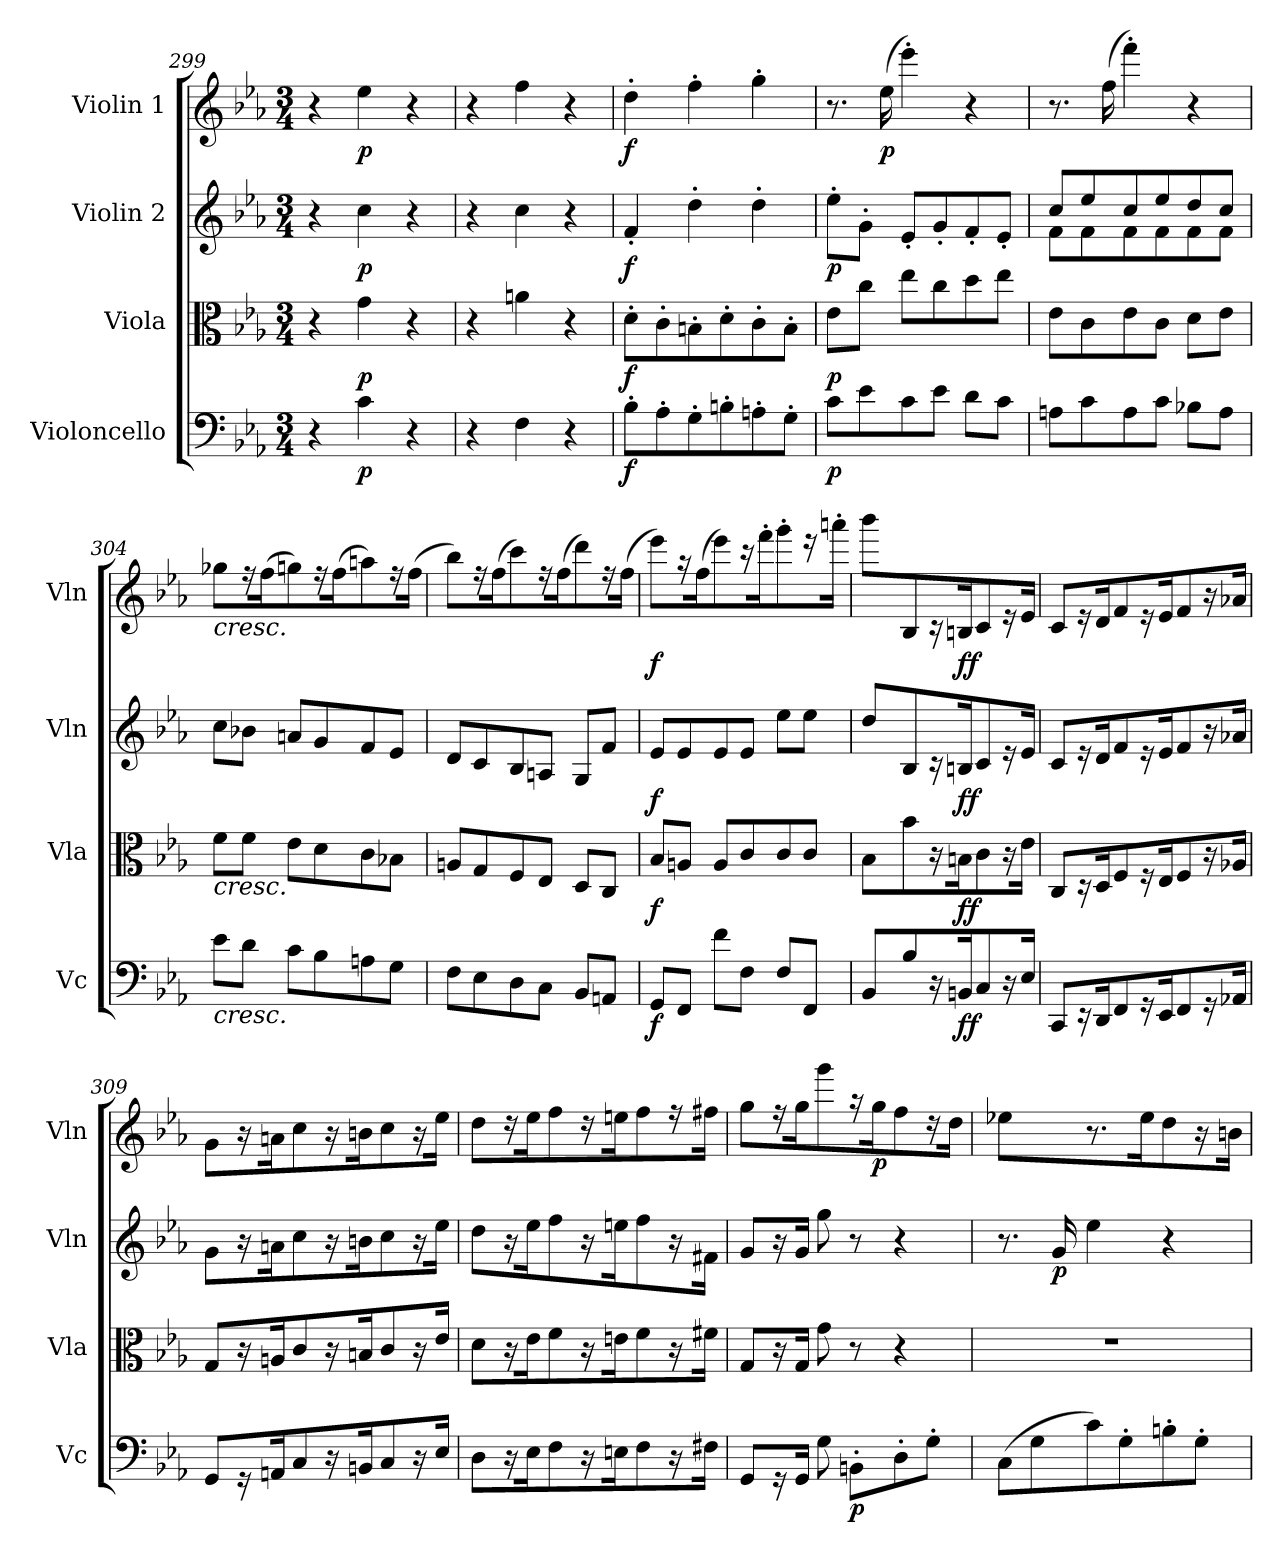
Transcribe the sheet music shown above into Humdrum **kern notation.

**kern	**dynam	**kern	**dynam	**kern	**dynam	**kern	**dynam
*part4	*part4	*part3	*part3	*part2	*part2	*part1	*part1
*staff4	*staff4	*staff3	*staff3	*staff2	*staff2	*staff1	*staff1
*I"Violoncello	*	*I"Viola	*	*I"Violin 2	*	*I"Violin 1	*
*I'Vc	*	*I'Vla	*	*I'Vln	*	*I'Vln	*
*clefF4	*	*clefC3	*	*clefG2	*	*clefG2	*
*k[b-e-a-]	*	*k[b-e-a-]	*	*k[b-e-a-]	*	*k[b-e-a-]	*
*M3/4	*	*M3/4	*	*M3/4	*	*M3/4	*
=299	=299	=299	=299	=299	=299	=299	=299
4r	.	4r	.	4r	.	4r	.
!	!LO:DY:b	!	!LO:DY:b	!	!LO:DY:b	!	!LO:DY:b
4c\	p	4g\	p	4cc\	p	4ee-\	p
4r	.	4r	.	4r	.	4r	.
=300	=300	=300	=300	=300	=300	=300	=300
4r	.	4r	.	4r	.	4r	.
4F\	.	4an\	.	4cc\	.	4ff\	.
4r	.	4r	.	4r	.	4r	.
=301	=301	=301	=301	=301	=301	=301	=301
!	!LO:DY:b	!	!LO:DY:b	!	!LO:DY:b	!	!LO:DY:b
8B-'\L	f	8d'\L	f	4f'/	f	4dd'\	f
8A-'\	.	8c'\	.	.	.	.	.
8G'\	.	8Bn'\	.	4dd'\	.	4ff'\	.
8Bn'\	.	8d'\	.	.	.	.	.
8An'\	.	8c'\	.	4dd'\	.	4gg'\	.
8G'\J	.	8B'\J	.	.	.	.	.
=302	=302	=302	=302	=302	=302	=302	=302
!	!LO:DY:b	!	!LO:DY:b	!	!LO:DY:b	!	!
8c\L	p	8e-\L	p	8ee-'\L	p	8.r	.
8e-\	.	8cc\J	.	8g'\J	.	.	.
!	!	!	!	!	!	!	!LO:DY:b
.	.	.	.	.	.	(16ee-\	p
8c\	.	8ee-\L	.	8e-'/L	.	4eee-'\)	.
8e-\J	.	8cc\	.	8g'/	.	.	.
8d\L	.	8dd\	.	8f'/	.	4r	.
8c\J	.	8ee-\J	.	8e-'/J	.	.	.
=303	=303	=303	=303	=303	=303	=303	=303
*	*	*	*	*^	*	*	*
8An\L	.	8e-\L	.	8cc/L	8f\L	.	8.r	.
8c\	.	8c\	.	8ee-/	8f\	.	.	.
.	.	.	.	.	.	.	(16ff\	.
8A\	.	8e-\	.	8cc/	8f\	.	4fff'\)	.
8c\J	.	8c\J	.	8ee-/	8f\	.	.	.
8B-X\L	.	8d\L	.	8dd/	8f\	.	4r	.
8A\J	.	8e-\J	.	8cc/J	8f\J	.	.	.
!!LO:LB:g=z
=304	=304	=304	=304	=304	=304	=304	=304	=304
!	!	!	!	!	!	!	!LO:TX:b:i:t=cresc.	!
!	!	!	!	!LO:TX:b:i:t=cresc.	!	!	!	!
!	!	!LO:TX:b:i:t=cresc.	!	!	!	!	!	!
!LO:TX:b:i:t=cresc.	!	!	!	!	!	!	!	!
*	*	*	*	*v	*v	*	*	*
8e-\L	.	8f\L	.	8cc\L	.	8gg-X\L	.
8d\J	.	8f\J	.	8b-X\J	.	16r	.
.	.	.	.	.	.	(16ff\JJ	.
8c\L	.	8e-\L	.	8an/L	.	8ggn\L)	.
8B-\	.	8d\	.	8g/	.	16r	.
.	.	.	.	.	.	(16ff\JJ	.
8An\	.	8c\	.	8f/	.	8aan\L)	.
8G\J	.	8B-X\J	.	8e-/J	.	16r	.
.	.	.	.	.	.	(16ff\JJ	.
!!LO:LB:g=z
=305	=305	=305	=305	=305	=305	=305	=305
8F\L	.	8An/L	.	8d/L	.	8bb-\L)	.
8E-\	.	8G/	.	8c/	.	16r	.
.	.	.	.	.	.	(16ff\JJ	.
8D\	.	8F/	.	8B-/	.	8ccc\L)	.
8C\J	.	8E-/J	.	8An/J	.	16r	.
.	.	.	.	.	.	(16ff\JJ	.
8BB-/L	.	8D/L	.	8G/L	.	8ddd\L)	.
8AAn/J	.	8C/J	.	8f/J	.	16r	.
.	.	.	.	.	.	(16ff\JJ	.
=306	=306	=306	=306	=306	=306	=306	=306
!	!LO:DY:b	!	!LO:DY:b	!	!LO:DY:b	!	!LO:DY:b
8GG/L	f	8B-/L	f	8e-/L	f	8eee-\L)	f
8FF/J	.	8An/J	.	8e-/	.	16r	.
.	.	.	.	.	.	(16ff\JJ	.
8f\L	.	8A/L	.	8e-/	.	8eee-\L)	.
8F\J	.	8c/	.	8e-/J	.	16r	.
.	.	.	.	.	.	16fff'\JJ	.
8F/L	.	8c/	.	8ee-\L	.	8ggg'\L	.
8FF/J	.	8c/J	.	8ee-\J	.	16r	.
.	.	.	.	.	.	16aaan'\JJ	.
=307	=307	=307	=307	=307	=307	=307	=307
4BB-/	.	4B-/	.	4dd\	.	4bbb-\	.
8B-\	.	8b-\	.	8B-/	.	8B-/	.
16r	.	16r	.	16r	.	16r	.
!	!LO:DY:b	!	!LO:DY:b	!	!LO:DY:b	!	!LO:DY:b
16BBn/KL	ff	16Bn\KL	ff	16Bn/KL	ff	16Bn/KL	ff
8C/	.	8c\	.	8c/	.	8c/	.
16r	.	16r	.	16r	.	16r	.
16E-/JJ	.	16e-\JJ	.	16e-/JJ	.	16e-/JJ	.
=308	=308	=308	=308	=308	=308	=308	=308
8CC/L	.	8C/L	.	8c/L	.	8c/L	.
16r	.	16r	.	16r	.	16r	.
16DD/JJ	.	16D/JJ	.	16d/JJ	.	16d/JJ	.
8FF/L	.	8F/L	.	8f/L	.	8f/L	.
16r	.	16r	.	16r	.	16r	.
16EE-/JJ	.	16E-/JJ	.	16e-/JJ	.	16e-/JJ	.
8FF/L	.	8F/L	.	8f/L	.	8f/L	.
16r	.	16r	.	16r	.	16r	.
16AA-X/JJ	.	16A-X/JJ	.	16a-X/JJ	.	16a-X/JJ	.
=309	=309	=309	=309	=309	=309	=309	=309
8GG/L	.	8G/L	.	8g/L	.	8g/L	.
16r	.	16r	.	16r	.	16r	.
16AAn/JJ	.	16An/JJ	.	16an/JJ	.	16an/JJ	.
8C/L	.	8c/L	.	8cc\L	.	8cc\L	.
16r	.	16r	.	16r	.	16r	.
16BBn/JJ	.	16Bn/JJ	.	16bn\JJ	.	16bn\JJ	.
8C\L	.	8c\L	.	8cc\L	.	8cc\L	.
16r	.	16r	.	16r	.	16r	.
16E-\JJ	.	16e-\JJ	.	16ee-\JJ	.	16ee-\JJ	.
!!LO:LB:g=z
=310	=310	=310	=310	=310	=310	=310	=310
8D\L	.	8d\L	.	8dd\L	.	8dd\L	.
16r	.	16r	.	16r	.	16r	.
16E-\JJ	.	16e-\JJ	.	16ee-\JJ	.	16ee-\JJ	.
8F\L	.	8f\L	.	8ff\L	.	8ff\L	.
16r	.	16r	.	16r	.	16r	.
16En\JJ	.	16en\JJ	.	16een\JJ	.	16een\JJ	.
8F\L	.	8f\L	.	8ff\L	.	8ff\L	.
16r	.	16r	.	16r	.	16r	.
16F#X\JJ	.	16f#X\JJ	.	16f#X\JJ	.	16ff#X\JJ	.
!!LO:PB:g=z
=311	=311	=311	=311	=311	=311	=311	=311
8GG/L	.	8G/L	.	8g/L	.	8gg\L	.
16r	.	16r	.	16r	.	16r	.
16GG/JJ	.	16G/JJ	.	16g/JJ	.	16gg\JJ	.
8G\	.	8g\	.	8gg\	.	8ggg\	.
!	!LO:DY:b	!	!	!	!	!	!
8BBn'\L	p	8r	.	8r	.	16r	.
!	!	!	!	!	!	!	!LO:DY:b
.	.	.	.	.	.	16gg\KL	p
8D'\	.	4r	.	4r	.	8ff\	.
8G'\J	.	.	.	.	.	16r	.
.	.	.	.	.	.	16dd\JJ	.
=312	=312	=312	=312	=312	=312	=312	=312
(>8C\L	.	2.r	.	8.r	.	4ee-X\	.
8G\	.	.	.	.	.	.	.
!	!	!	!	!	!LO:DY:b	!	!
.	.	.	.	16g/	p	.	.
8c\)	.	.	.	4ee-\	.	8.r	.
8G'\	.	.	.	.	.	.	.
.	.	.	.	.	.	16ee-\KL	.
8Bn'\	.	.	.	4r	.	8dd\	.
8G'\J	.	.	.	.	.	16r	.
.	.	.	.	.	.	16bn\JJ	.
=	=	=	=	=	=	=	=
*-	*-	*-	*-	*-	*-	*-	*-
